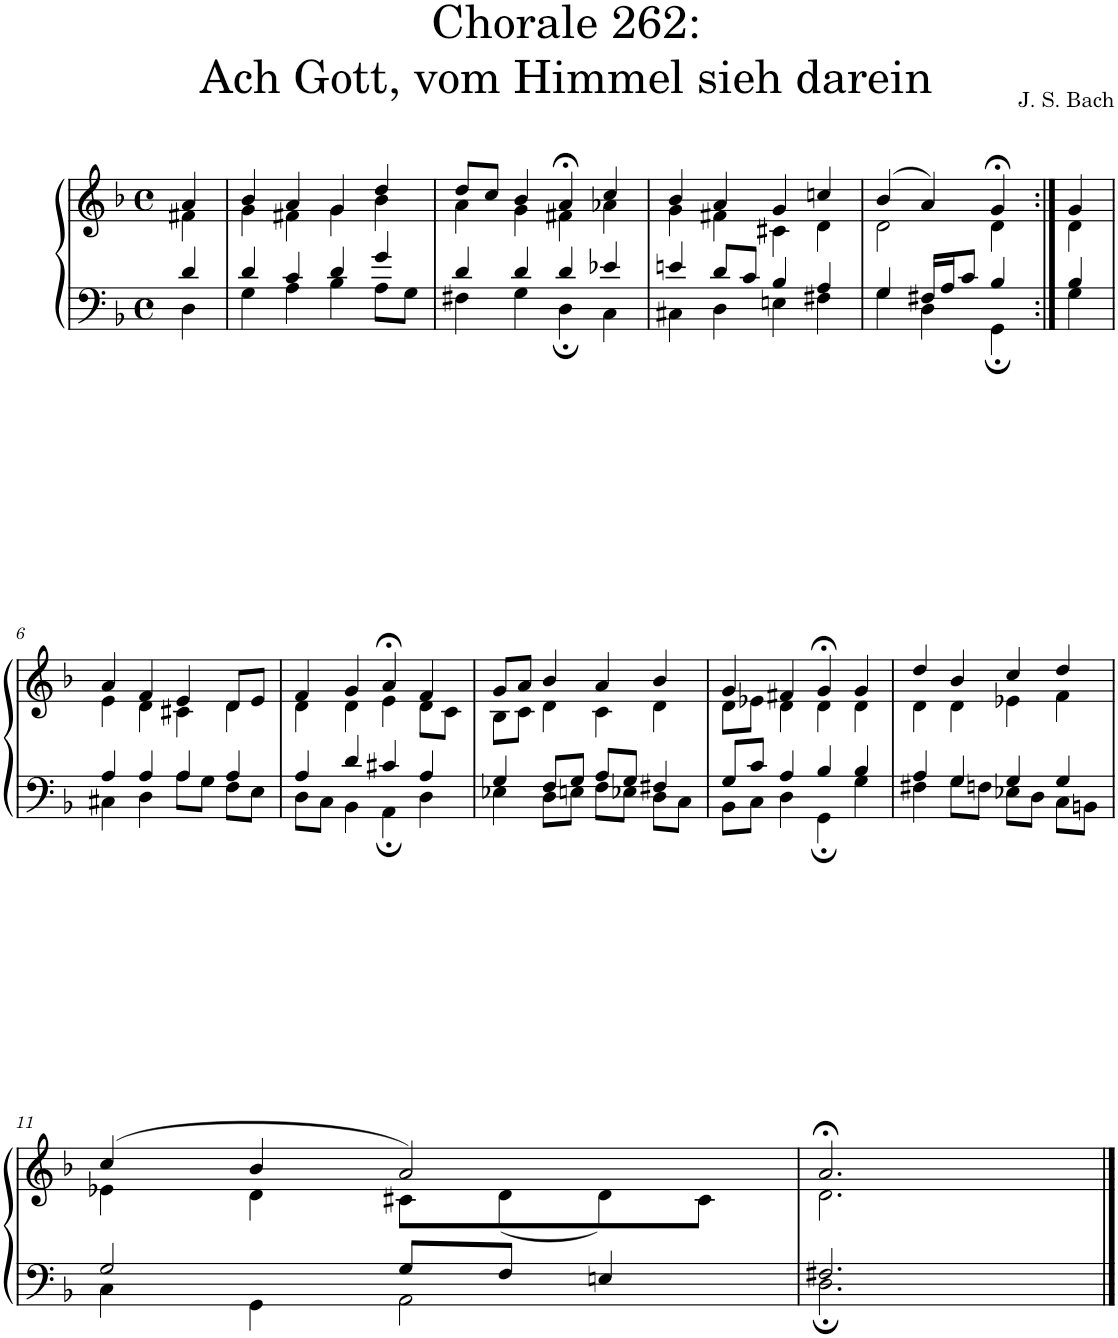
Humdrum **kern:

**kern	**kern
*part1	*part1
*staff2	*staff1
*I"S,A	*
*clefF4	*clefG2
*k[b-]	*k[b-]
*M4/4	*M4/4
*met(c)	*met(c)
=	=
*^	*^
4d/	4D\	4a/	4f#X\
=1	=1	=1	=1
4d/	4G\	4b-/	4g\
4c/	4A\	4a/	4f#X\
4d/	4B-\	4g/	4g\
4g/	8A\L	4dd/	4b-\
.	8G\J	.	.
=2	=2	=2	=2
4d/	4F#X\	8dd/L	4a\
.	.	8cc/J	.
4d/	4G\	4b-/	4g\
4d/	4D;\	4a;</	4f#X\
4e-X/	4C\	4cc/	4a-X\
=3	=3	=3	=3
4en/	4C#X\	4b-/	4g\
8d/L	4D\	4a/	4f#X\
8c/J	.	.	.
4B-/	4En\	4g/	4c#X\
4A/	4F#X\	4ccn/	4d\
=339	=339	=339	=339
4G/	4G\	(>4b-/	2d\
16F#X/LL	4D\	4a/)	.
16A/J	.	.	.
8c/J	.	.	.
4B-/	4GG;\	4g;</	4d\
=340:|!	=340:|!	=340:|!	=340:|!
4B-/	4G\	4g/	4d\
!!LO:LB:g=z	!!
=6	=6	=6	=6
4A/	4C#X\	4a/	4e\
4A/	4D\	4f/	4d\
4A/	8A\L	4e/	4c#X\
.	8G\J	.	.
4A/	8F\L	8d/L	4d\
.	8E\J	8e/J	.
=7	=7	=7	=7
4A/	8D\L	4f/	4d\
.	8C\J	.	.
4d/	4BB-\	4g/	4d\
4c#X/	4AA;\	4a;</	4e\
4A/	4D\	4f/	8d\L
.	.	.	8c\J
=8	=8	=8	=8
4G/	4E-X\	8g/L	8B-\L
.	.	8a/J	8c\J
8F/L	8D\L	4b-/	4d\
8G/J	8En\J	.	.
8A/L	8F\L	4a/	4c\
8G/J	8E-X\J	.	.
4F#X/	8D\L	4b-/	4d\
.	8C\J	.	.
=9	=9	=9	=9
8G/L	8BB-\L	4g/	8d\L
8c/J	8C\J	.	8e-X\J
4A/	4D\	4f#X/	4d\
4B-/	4GG;\	4g;</	4d\
4B-/	4G\	4g/	4d\
=10	=10	=10	=10
4A/	4F#X\	4dd/	4d\
4G/	8G\L	4b-/	4d\
.	8Fn\J	.	.
4G/	8E-X\L	4cc/	4e-X\
.	8D\J	.	.
4G/	8C\L	4dd/	4f\
.	8BBn\J	.	.
!!LO:LB:g=z	!!
=11	=11	=11	=11
2G/	4C\	(>4cc/	4e-X\
.	4GG\	4b-/	4d\
8G/L	2AA\	2a/)	8c#X\L
8F/J	.	.	(<8d\
4En/	.	.	8d\)
.	.	.	8c#\J
=12	=12	=12	=12
2.F#X/	2.D;\	2.a;</	2.d\
*v	*v	*	*
*	*v	*v
==	==
*-	*-
